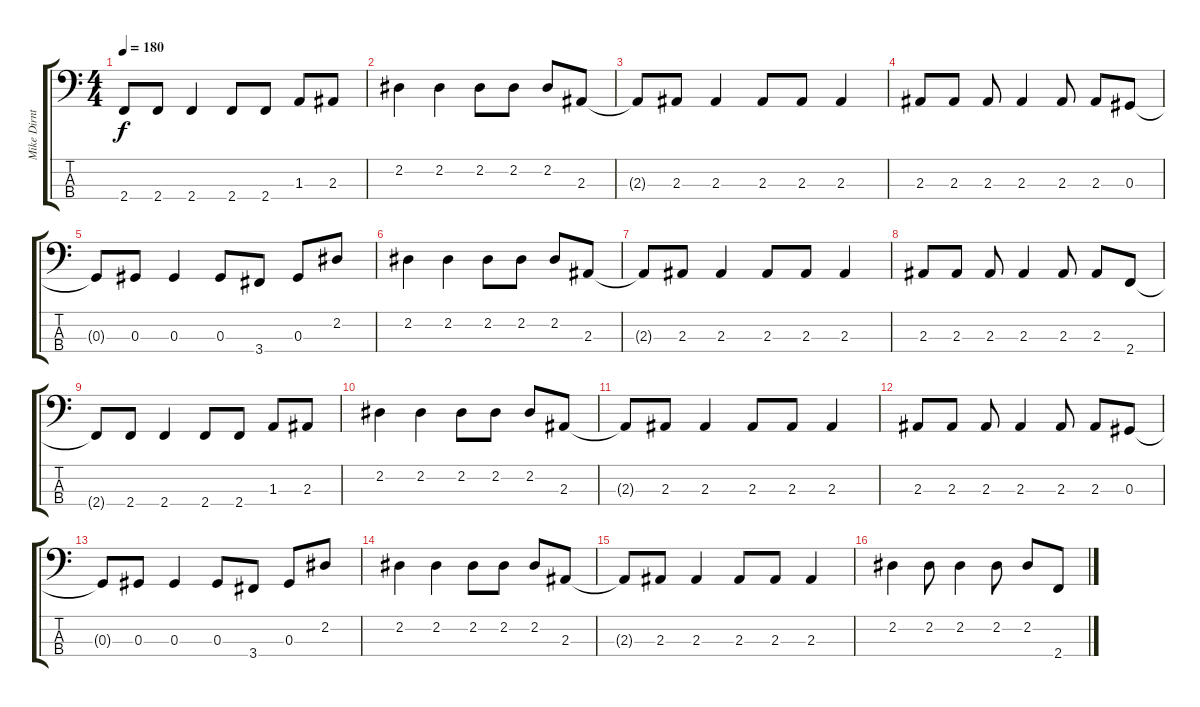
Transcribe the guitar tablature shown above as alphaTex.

\track ("Mike Dirnt - Bass" "Mike Dirnt") {instrument electricbasspick}
\staff {score tabs}
\tuning (Gb2 Db2 Ab1 Eb1) {hide}
\ts (4 4)
\tempo 180
\clef f4
\ks c
2.4{t}.8{dy f} 2.4.8 2.4.4 2.4.8 2.4.8 1.3.8 2.3.8 |
2.2.4 2.2.4 2.2.8 2.2.8 2.2.8 2.3.8 |
2.3{t}.8 2.3.8 2.3.4 2.3.8 2.3.8 2.3.4 |
2.3.8 2.3.8 2.3.8 2.3.4 2.3.8 2.3.8 0.3.8 |
0.3{t}.8 0.3.8 0.3.4 0.3.8 3.4.8 0.3.8 2.2.8 |
2.2.4 2.2.4 2.2.8 2.2.8 2.2.8 2.3.8 |
2.3{t}.8 2.3.8 2.3.4 2.3.8 2.3.8 2.3.4 |
2.3.8 2.3.8 2.3.8 2.3.4 2.3.8 2.3.8 2.4.8 |
2.4{t}.8 2.4.8 2.4.4 2.4.8 2.4.8 1.3.8 2.3.8 |
2.2.4 2.2.4 2.2.8 2.2.8 2.2.8 2.3.8 |
2.3{t}.8 2.3.8 2.3.4 2.3.8 2.3.8 2.3.4 |
2.3.8 2.3.8 2.3.8 2.3.4 2.3.8 2.3.8 0.3.8 |
0.3{t}.8 0.3.8 0.3.4 0.3.8 3.4.8 0.3.8 2.2.8 |
2.2.4 2.2.4 2.2.8 2.2.8 2.2.8 2.3.8 |
2.3{t}.8 2.3.8 2.3.4 2.3.8 2.3.8 2.3.4 |
2.2.4 2.2.8 2.2.4 2.2.8 2.2.8 2.4.8
